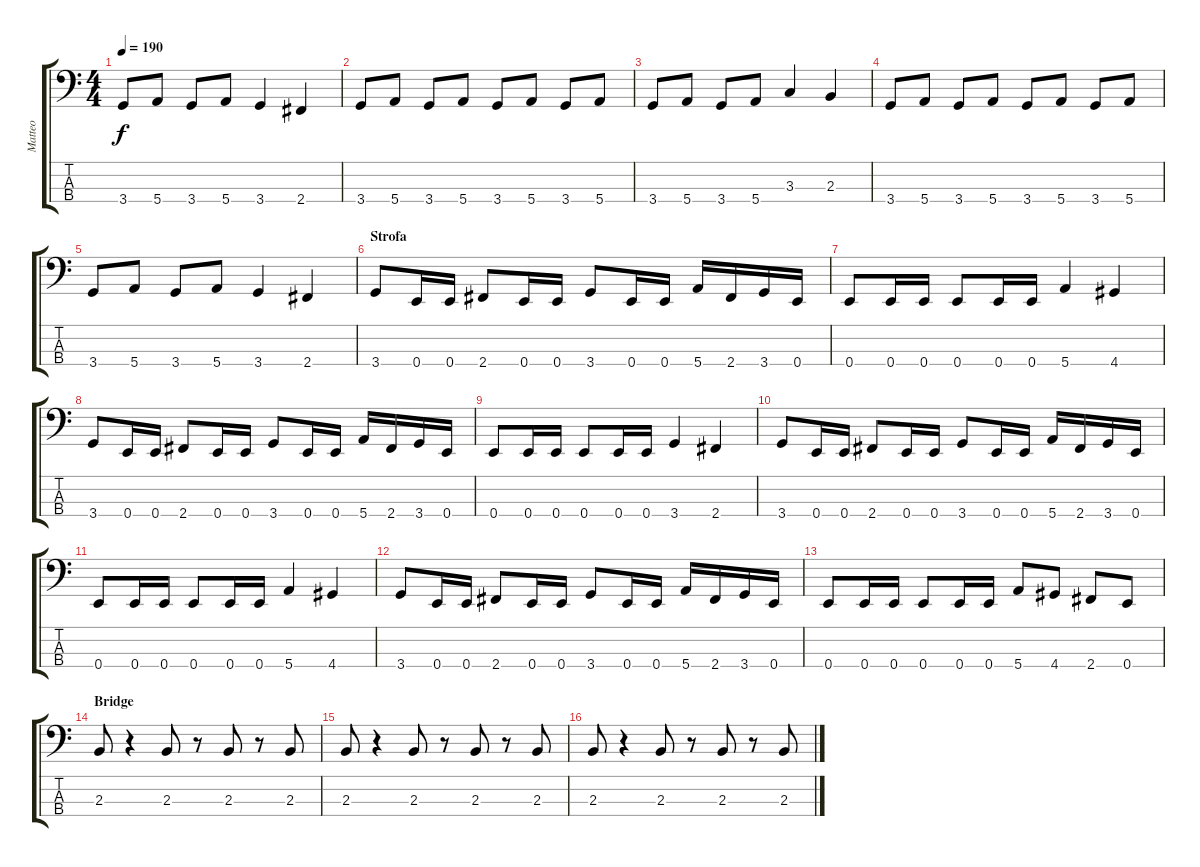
\track ("Matteo" "Matteo") {instrument electricbassfinger}
\staff {score tabs}
\tuning (G2 D2 A1 E1) {hide}
\ts (4 4)
\tempo 190
\clef f4
\ks c
3.4.8{dy f} 5.4.8 3.4.8 5.4.8 3.4.4 2.4.4 |
3.4.8 5.4.8 3.4.8 5.4.8 3.4.8 5.4.8 3.4.8 5.4.8 |
3.4.8 5.4.8 3.4.8 5.4.8 3.3.4 2.3.4 |
3.4.8 5.4.8 3.4.8 5.4.8 3.4.8 5.4.8 3.4.8 5.4.8 |
3.4.8 5.4.8 3.4.8 5.4.8 3.4.4 2.4.4 |
\section ("" "Strofa")
3.4.8 0.4.16 0.4.16 2.4.8 0.4.16 0.4.16 3.4.8 0.4.16 0.4.16 5.4.16 2.4.16 3.4.16 0.4.16 |
0.4.8 0.4.16 0.4.16 0.4.8 0.4.16 0.4.16 5.4.4 4.4.4 |
3.4.8 0.4.16 0.4.16 2.4.8 0.4.16 0.4.16 3.4.8 0.4.16 0.4.16 5.4.16 2.4.16 3.4.16 0.4.16 |
0.4.8 0.4.16 0.4.16 0.4.8 0.4.16 0.4.16 3.4.4 2.4.4 |
3.4.8 0.4.16 0.4.16 2.4.8 0.4.16 0.4.16 3.4.8 0.4.16 0.4.16 5.4.16 2.4.16 3.4.16 0.4.16 |
0.4.8 0.4.16 0.4.16 0.4.8 0.4.16 0.4.16 5.4.4 4.4.4 |
3.4.8 0.4.16 0.4.16 2.4.8 0.4.16 0.4.16 3.4.8 0.4.16 0.4.16 5.4.16 2.4.16 3.4.16 0.4.16 |
0.4.8 0.4.16 0.4.16 0.4.8 0.4.16 0.4.16 5.4.8 4.4.8 2.4.8 0.4.8 |
\section ("" "Bridge")
2.3.8 r.4 2.3.8 r.8 2.3.8 r.8 2.3.8 |
2.3.8 r.4 2.3.8 r.8 2.3.8 r.8 2.3.8 |
2.3.8 r.4 2.3.8 r.8 2.3.8 r.8 2.3.8
